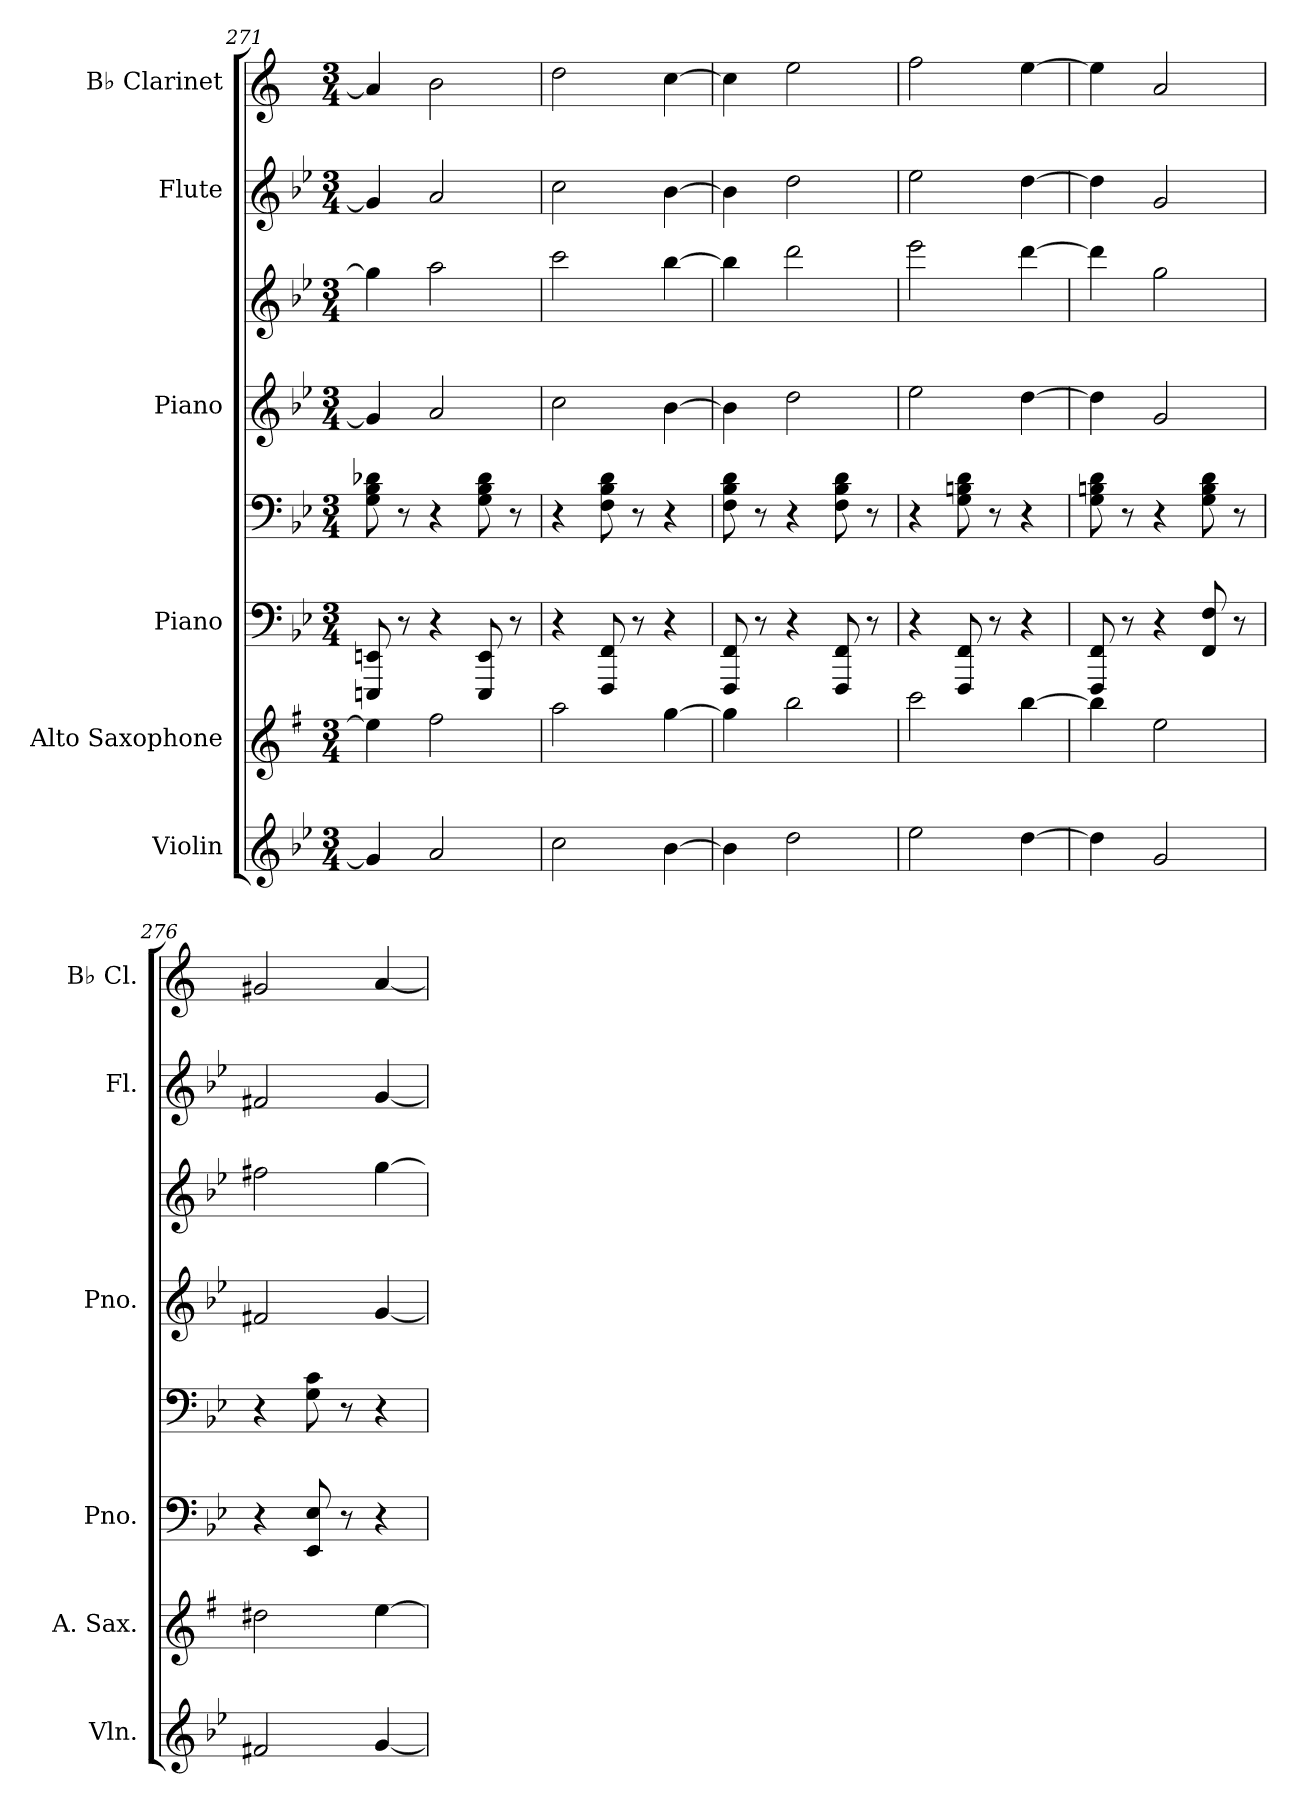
**kern	**kern	**kern	**kern	**kern	**kern	**kern	**kern
*part6	*part5	*part4	*part4	*part3	*part3	*part2	*part1
*staff8	*staff7	*staff6	*staff5	*staff4	*staff3	*staff2	*staff1
*I"Violin	*I"Alto Saxophone	*I"Piano	*	*I"Piano	*	*I"Flute	*I"B♭ Clarinet
*I'Vln.	*I'A. Sax.	*I'Pno.	*	*I'Pno.	*	*I'Fl.	*I'B♭ Cl.
*clefG2	*clefG2	*clefF4	*clefF4	*clefG2	*clefG2	*clefG2	*clefG2
*	*ITrd5c9	*	*	*	*	*	*ITrd1c2
*k[b-e-]	*k[b-e-]	*k[b-e-]	*k[b-e-]	*k[b-e-]	*k[b-e-]	*k[b-e-]	*k[b-e-]
*M3/4	*M3/4	*M3/4	*M3/4	*M3/4	*M3/4	*M3/4	*M3/4
=271	=271	=271	=271	=271	=271	=271	=271
4g/]	4g\]	8EEEn/ 8EEn/	8G\ 8B-\ 8d-X\	4g/]	4gg\]	4g/]	4g/]
.	.	8r	8r	.	.	.	.
2a/	2a\	4r	4r	2a/	2aa\	2a/	2a\
.	.	8EEE/ 8EE/	8G\ 8B-\ 8d-\	.	.	.	.
.	.	8r	8r	.	.	.	.
=272	=272	=272	=272	=272	=272	=272	=272
2cc\	2cc\	4r	4r	2cc\	2ccc\	2cc\	2cc\
.	.	8FFF/ 8FF/	8F\ 8B-\ 8d\	.	.	.	.
.	.	8r	8r	.	.	.	.
[4b-\	[4b-\	4r	4r	[4b-\	[4bb-\	[4b-\	[4b-\
=273	=273	=273	=273	=273	=273	=273	=273
4b-\]	4b-\]	8FFF/ 8FF/	8F\ 8B-\ 8d\	4b-\]	4bb-\]	4b-\]	4b-\]
.	.	8r	8r	.	.	.	.
2dd\	2dd\	4r	4r	2dd\	2ddd\	2dd\	2dd\
.	.	8FFF/ 8FF/	8F\ 8B-\ 8d\	.	.	.	.
.	.	8r	8r	.	.	.	.
=274	=274	=274	=274	=274	=274	=274	=274
2ee-\	2ee-\	4r	4r	2ee-\	2eee-\	2ee-\	2ee-\
.	.	8FFF/ 8FF/	8G\ 8Bn\ 8d\	.	.	.	.
.	.	8r	8r	.	.	.	.
[4dd\	[4dd\	4r	4r	[4dd\	[4ddd\	[4dd\	[4dd\
=275	=275	=275	=275	=275	=275	=275	=275
4dd\]	4dd\]	8FFF/ 8FF/	8G\ 8Bn\ 8d\	4dd\]	4ddd\]	4dd\]	4dd\]
.	.	8r	8r	.	.	.	.
2g/	2g\	4r	4r	2g/	2gg\	2g/	2g/
.	.	8FF/ 8F/	8G\ 8B\ 8d\	.	.	.	.
.	.	8r	8r	.	.	.	.
=276	=276	=276	=276	=276	=276	=276	=276
2f#X/	2f#X\	4r	4r	2f#X/	2ff#X\	2f#X/	2f#X/
.	.	8EE-/ 8E-/	8G\ 8c\	.	.	.	.
.	.	8r	8r	.	.	.	.
[4g/	[4g\	4r	4r	[4g/	[4gg\	[4g/	[4g/
=	=	=	=	=	=	=	=
*-	*-	*-	*-	*-	*-	*-	*-
